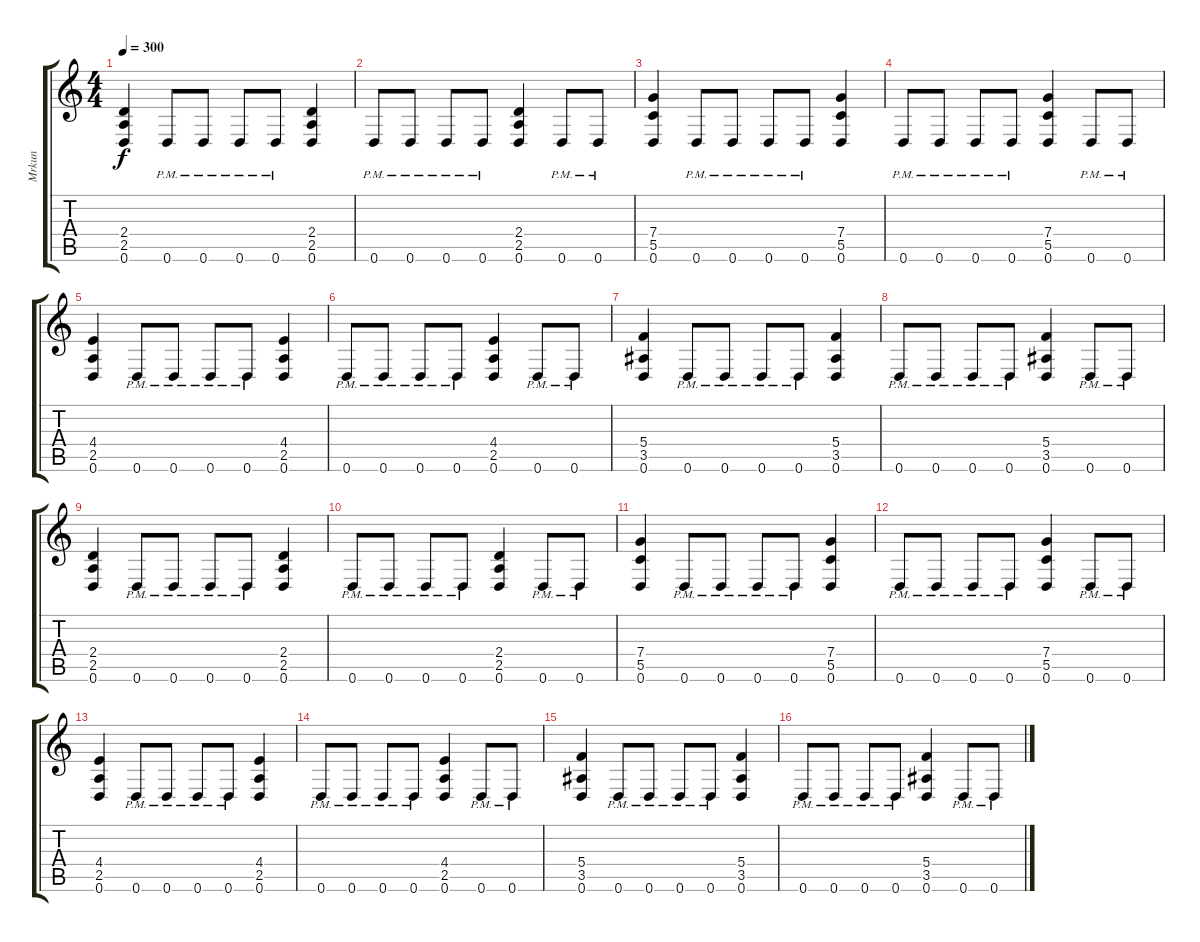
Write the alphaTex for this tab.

\track ("Mrkun" "Mrkun") {instrument distortionguitar}
\staff {score tabs}
\tuning (D4 A3 F3 C3 G2 D2) {hide}
\ts (4 4)
\tempo 300
\clef g2
\ks c
(2.4 2.5 0.6).4{dy f} 0.6{pm}.8 0.6{pm}.8 0.6{pm}.8 0.6{pm}.8 (2.4 2.5 0.6).4 |
0.6{pm}.8 0.6{pm}.8 0.6{pm}.8 0.6{pm}.8 (2.4 2.5 0.6).4 0.6{pm}.8 0.6{pm}.8 |
(7.4 5.5 0.6).4 0.6{pm}.8 0.6{pm}.8 0.6{pm}.8 0.6{pm}.8 (7.4 5.5 0.6).4 |
0.6{pm}.8 0.6{pm}.8 0.6{pm}.8 0.6{pm}.8 (7.4 5.5 0.6).4 0.6{pm}.8 0.6{pm}.8 |
(4.4 2.5 0.6).4 0.6{pm}.8 0.6{pm}.8 0.6{pm}.8 0.6{pm}.8 (4.4 2.5 0.6).4 |
0.6{pm}.8 0.6{pm}.8 0.6{pm}.8 0.6{pm}.8 (4.4 2.5 0.6).4 0.6{pm}.8 0.6{pm}.8 |
(5.4 3.5 0.6).4 0.6{pm}.8 0.6{pm}.8 0.6{pm}.8 0.6{pm}.8 (5.4 3.5 0.6).4 |
0.6{pm}.8 0.6{pm}.8 0.6{pm}.8 0.6{pm}.8 (5.4 3.5 0.6).4 0.6{pm}.8 0.6{pm}.8 |
(2.4 2.5 0.6).4 0.6{pm}.8 0.6{pm}.8 0.6{pm}.8 0.6{pm}.8 (2.4 2.5 0.6).4 |
0.6{pm}.8 0.6{pm}.8 0.6{pm}.8 0.6{pm}.8 (2.4 2.5 0.6).4 0.6{pm}.8 0.6{pm}.8 |
(7.4 5.5 0.6).4 0.6{pm}.8 0.6{pm}.8 0.6{pm}.8 0.6{pm}.8 (7.4 5.5 0.6).4 |
0.6{pm}.8 0.6{pm}.8 0.6{pm}.8 0.6{pm}.8 (7.4 5.5 0.6).4 0.6{pm}.8 0.6{pm}.8 |
(4.4 2.5 0.6).4 0.6{pm}.8 0.6{pm}.8 0.6{pm}.8 0.6{pm}.8 (4.4 2.5 0.6).4 |
0.6{pm}.8 0.6{pm}.8 0.6{pm}.8 0.6{pm}.8 (4.4 2.5 0.6).4 0.6{pm}.8 0.6{pm}.8 |
(5.4 3.5 0.6).4 0.6{pm}.8 0.6{pm}.8 0.6{pm}.8 0.6{pm}.8 (5.4 3.5 0.6).4 |
0.6{pm}.8 0.6{pm}.8 0.6{pm}.8 0.6{pm}.8 (5.4 3.5 0.6).4 0.6{pm}.8 0.6{pm}.8
